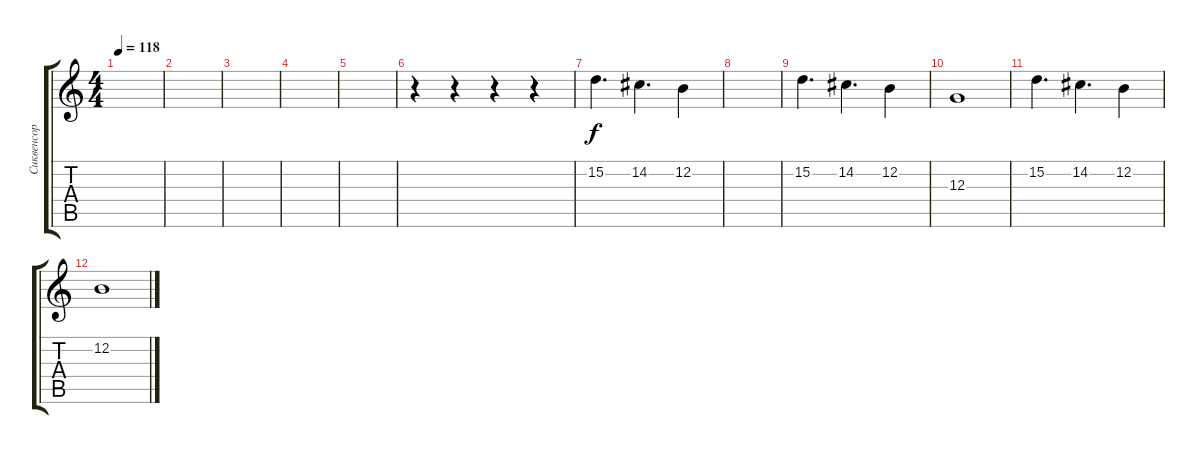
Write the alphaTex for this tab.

\track ("Сиквенсор" "Сиквенсор") {instrument brightacousticpiano}
\staff {score tabs}
\tuning (E4 B3 G3 D3 A2 E2) {hide}
\ts (4 4)
\tempo 118
\clef g2
\ks c
|
|
|
|
|
r.4 r.4 r.4 r.4 |
15.2.4{d} 14.2.4{d} 12.2.4 |
|
15.2.4{d} 14.2.4{d} 12.2.4 |
12.3.1 |
15.2.4{d} 14.2.4{d} 12.2.4 |
12.2.1
